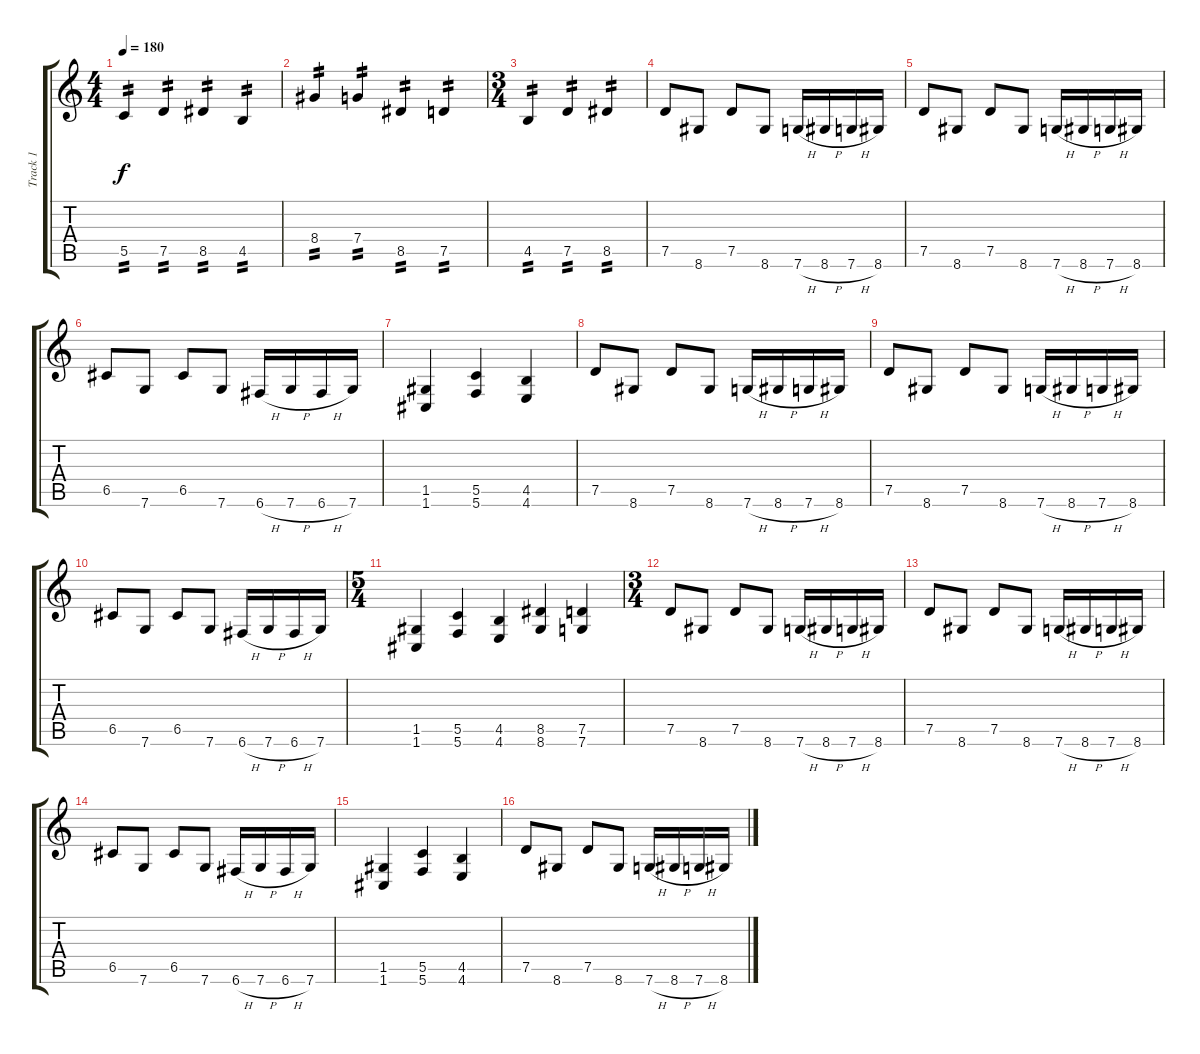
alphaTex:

\track ("Track 1" "Track 1") {instrument distortionguitar}
\staff {score tabs}
\tuning (D4 A3 F3 C3 G2 C2) {hide}
\ts (4 4)
\tempo 180
\clef g2
\ks c
5.5.4{tp 2 dy f} 7.5.4{tp 2} 8.5.4{tp 2} 4.5.4{tp 2} |
8.4.4{tp 2} 7.4.4{tp 2} 8.5.4{tp 2} 7.5.4{tp 2} |
\ts (3 4)
4.5.4{tp 2} 7.5.4{tp 2} 8.5.4{tp 2} |
7.5.8 8.6.8 7.5.8 8.6.8 7.6{h}.16 8.6{h}.16 7.6{h}.16 8.6.16 |
7.5.8 8.6.8 7.5.8 8.6.8 7.6{h}.16 8.6{h}.16 7.6{h}.16 8.6.16 |
6.5.8 7.6.8 6.5.8 7.6.8 6.6{h}.16 7.6{h}.16 6.6{h}.16 7.6.16 |
(1.5 1.6).4 (5.5 5.6).4 (4.5 4.6).4 |
7.5.8 8.6.8 7.5.8 8.6.8 7.6{h}.16 8.6{h}.16 7.6{h}.16 8.6.16 |
7.5.8 8.6.8 7.5.8 8.6.8 7.6{h}.16 8.6{h}.16 7.6{h}.16 8.6.16 |
6.5.8 7.6.8 6.5.8 7.6.8 6.6{h}.16 7.6{h}.16 6.6{h}.16 7.6.16 |
\ts (5 4)
(1.5 1.6).4 (5.5 5.6).4 (4.5 4.6).4 (8.5 8.6).4 (7.5 7.6).4 |
\ts (3 4)
7.5.8 8.6.8 7.5.8 8.6.8 7.6{h}.16 8.6{h}.16 7.6{h}.16 8.6.16 |
7.5.8 8.6.8 7.5.8 8.6.8 7.6{h}.16 8.6{h}.16 7.6{h}.16 8.6.16 |
6.5.8 7.6.8 6.5.8 7.6.8 6.6{h}.16 7.6{h}.16 6.6{h}.16 7.6.16 |
(1.5 1.6).4 (5.5 5.6).4 (4.5 4.6).4 |
7.5.8 8.6.8 7.5.8 8.6.8 7.6{h}.16 8.6{h}.16 7.6{h}.16 8.6.16
